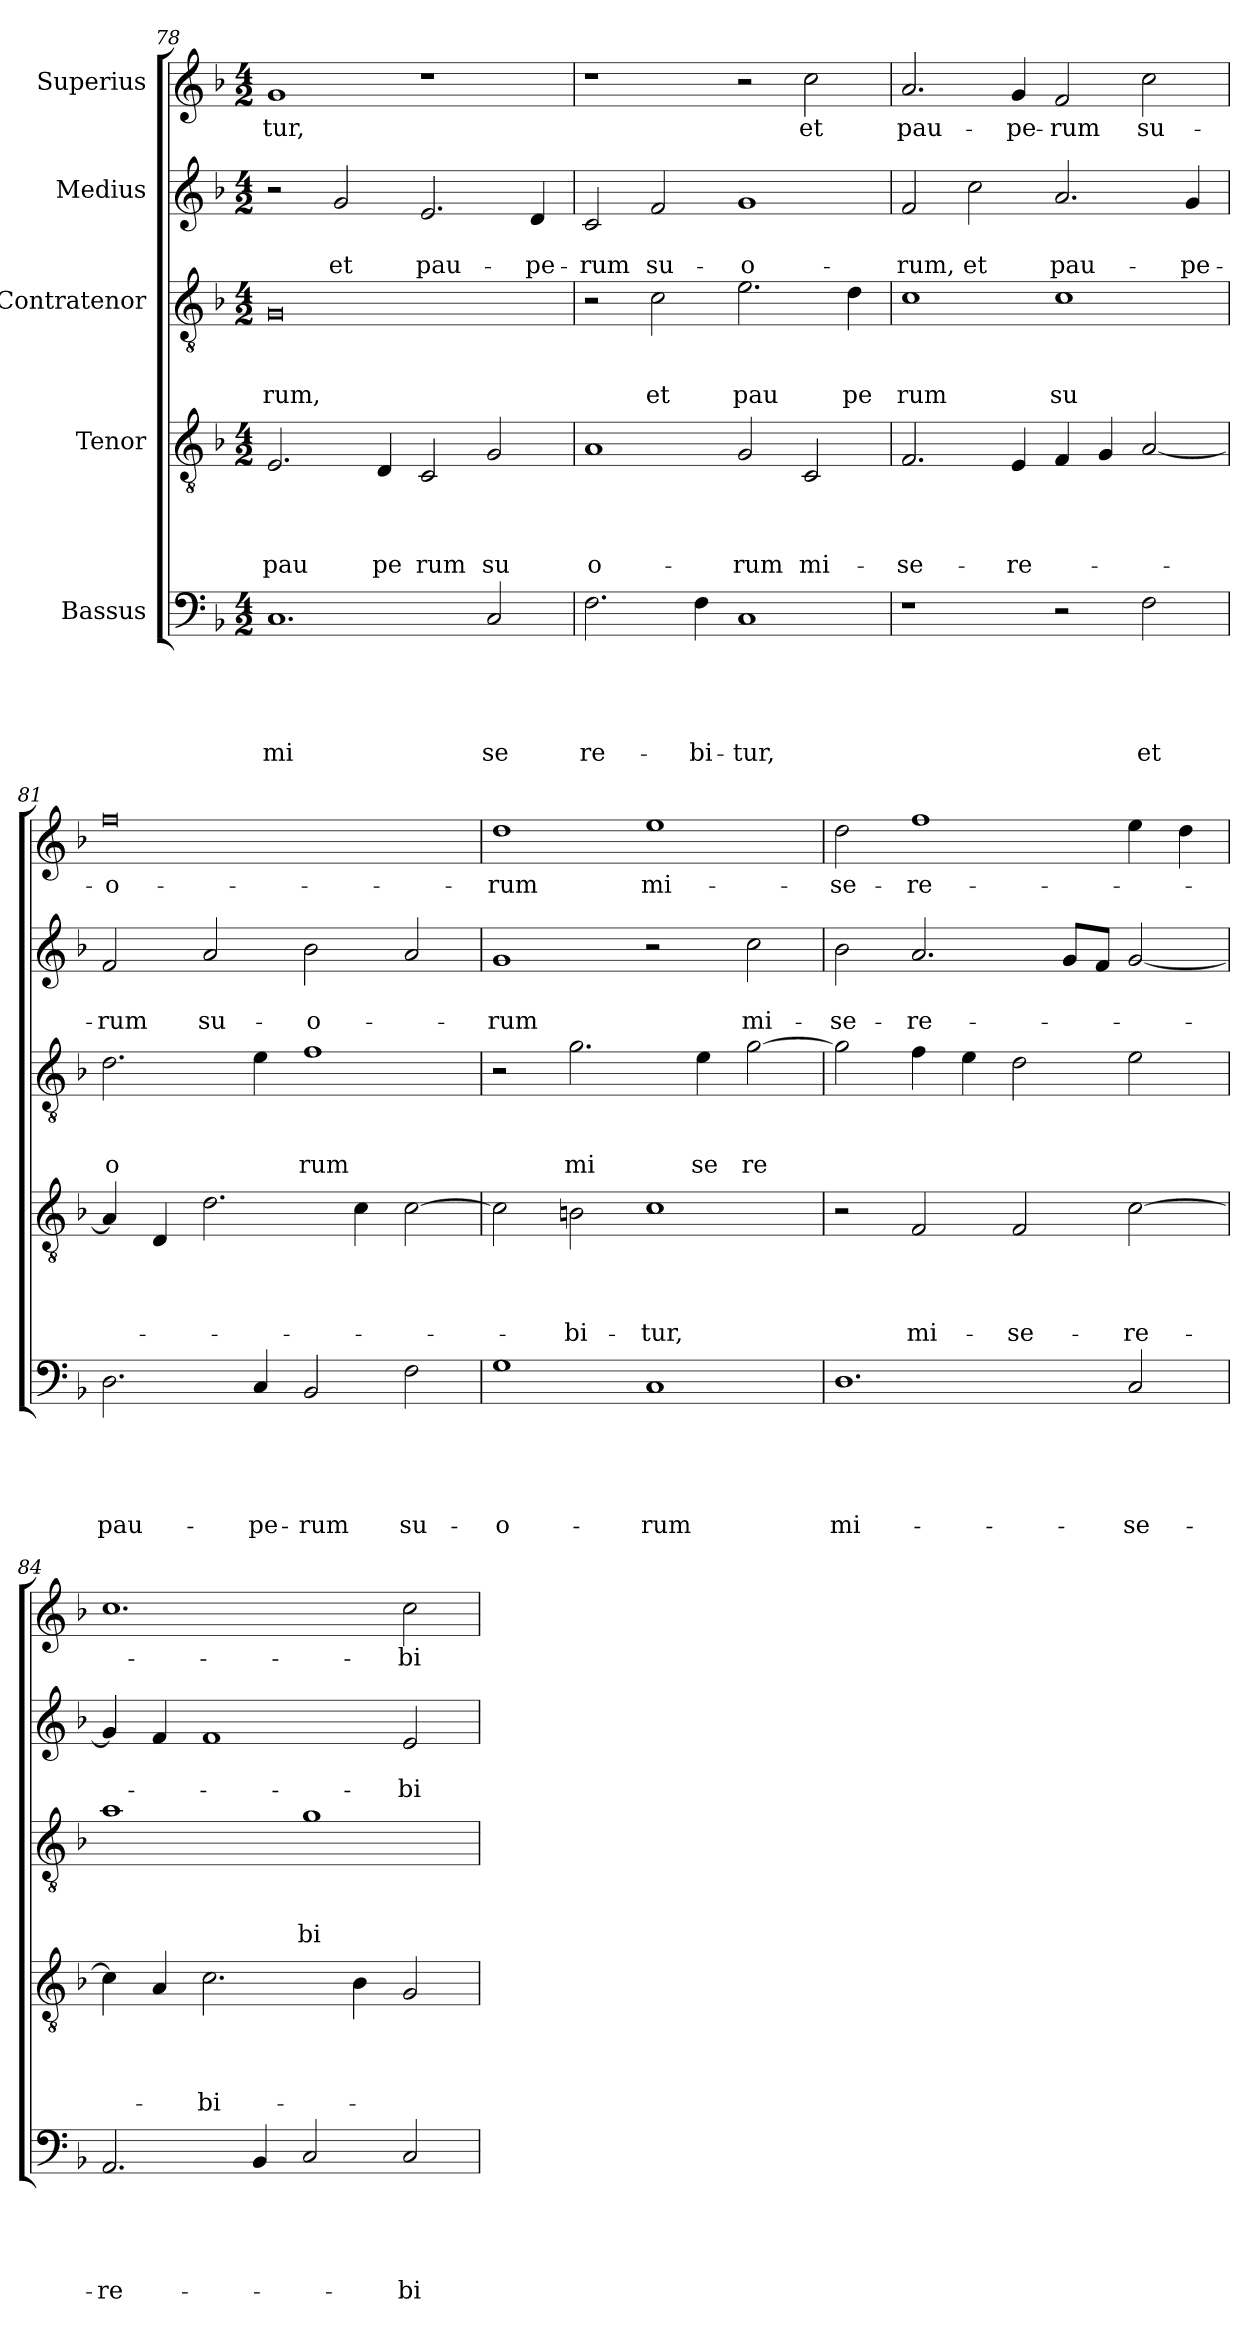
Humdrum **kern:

**kern	**text	**text	**text	**text	**text	**kern	**text	**text	**text	**text	**kern	**text	**text	**text	**kern	**text	**text	**kern	**text
*part5	*part5	*part5	*part5	*part5	*part5	*part4	*part4	*part4	*part4	*part4	*part3	*part3	*part3	*part3	*part2	*part2	*part2	*part1	*part1
*staff5	*staff5	*staff5	*staff5	*staff5	*staff5	*staff4	*staff4	*staff4	*staff4	*staff4	*staff3	*staff3	*staff3	*staff3	*staff2	*staff2	*staff2	*staff1	*staff1
*I"Bassus	*	*	*	*	*	*I"Tenor	*	*	*	*	*I"Contratenor	*	*	*	*I"Medius	*	*	*I"Superius	*
*clefF4	*	*	*	*	*	*clefGv2	*	*	*	*	*clefGv2	*	*	*	*clefG2	*	*	*clefG2	*
*k[b-]	*	*	*	*	*	*k[b-]	*	*	*	*	*k[b-]	*	*	*	*k[b-]	*	*	*k[b-]	*
*F:	*	*	*	*	*	*F:	*	*	*	*	*F:	*	*	*	*F:	*	*	*F:	*
*M4/2	*	*	*	*	*	*M4/2	*	*	*	*	*M4/2	*	*	*	*M4/2	*	*	*M4/2	*
=78	=78	=78	=78	=78	=78	=78	=78	=78	=78	=78	=78	=78	=78	=78	=78	=78	=78	=78	=78
!	!	!	!	!	!LO:LY:b	!	!	!	!	!LO:LY:b	!	!	!	!LO:LY:b	!	!	!	!	!LO:LY:b
1.C	.	.	.	.	mi	2.E/	.	.	.	pau	0G	.	.	rum,	2r	.	.	1g	-tur,
!	!	!	!	!	!	!	!	!	!	!	!	!	!	!	!	!	!LO:LY:b	!	!
.	.	.	.	.	.	.	.	.	.	.	.	.	.	.	2g/	.	et	.	.
!	!	!	!	!	!	!	!	!	!	!LO:LY:b	!	!	!	!	!	!	!	!	!
.	.	.	.	.	.	4D/	.	.	.	pe	.	.	.	.	.	.	.	.	.
!	!	!	!	!	!	!	!	!	!	!LO:LY:b	!	!	!	!	!	!	!LO:LY:b	!	!
.	.	.	.	.	.	2C/	.	.	.	rum	.	.	.	.	2.e/	.	pau-	1r	.
!	!	!	!	!	!LO:LY:b	!	!	!	!	!LO:LY:b	!	!	!	!	!	!	!	!	!
2C/	.	.	.	.	se	2G/	.	.	.	su	.	.	.	.	.	.	.	.	.
!	!	!	!	!	!	!	!	!	!	!	!	!	!	!	!	!	!LO:LY:b	!	!
.	.	.	.	.	.	.	.	.	.	.	.	.	.	.	4d/	.	-pe-	.	.
!!LO:PB:g=z
=79	=79	=79	=79	=79	=79	=79	=79	=79	=79	=79	=79	=79	=79	=79	=79	=79	=79	=79	=79
!	!	!	!	!	!LO:LY:b	!	!	!	!	!LO:LY:b	!	!	!	!	!	!	!LO:LY:b	!	!
2.F\	.	.	.	.	re-	1A	.	.	.	o-	2r	.	.	.	2c/	.	-rum	1r	.
!	!	!	!	!	!	!	!	!	!	!	!	!	!	!LO:LY:b	!	!	!LO:LY:b	!	!
.	.	.	.	.	.	.	.	.	.	.	2c\	.	.	et	2f/	.	su-	.	.
!	!	!	!	!	!LO:LY:b	!	!	!	!	!	!	!	!	!	!	!	!	!	!
4F\	.	.	.	.	-bi-	.	.	.	.	.	.	.	.	.	.	.	.	.	.
!	!	!	!	!	!LO:LY:b	!	!	!	!	!LO:LY:b	!	!	!	!LO:LY:b	!	!	!LO:LY:b	!	!
1C	.	.	.	.	-tur,	2G/	.	.	.	-rum	2.e\	.	.	pau	1g	.	-o-	2r	.
!	!	!	!	!	!	!	!	!	!	!LO:LY:b	!	!	!	!	!	!	!	!	!LO:LY:b
.	.	.	.	.	.	2C/	.	.	.	mi-	.	.	.	.	.	.	.	2cc\	et
!	!	!	!	!	!	!	!	!	!	!	!	!	!	!LO:LY:b	!	!	!	!	!
.	.	.	.	.	.	.	.	.	.	.	4d\	.	.	pe	.	.	.	.	.
=80	=80	=80	=80	=80	=80	=80	=80	=80	=80	=80	=80	=80	=80	=80	=80	=80	=80	=80	=80
!	!	!	!	!	!	!	!	!	!	!LO:LY:b	!	!	!	!LO:LY:b	!	!	!LO:LY:b	!	!LO:LY:b
1r	.	.	.	.	.	2.F/	.	.	.	-se-	1c	.	.	rum	2f/	.	-rum,	2.a/	pau-
!	!	!	!	!	!	!	!	!	!	!	!	!	!	!	!	!	!LO:LY:b	!	!
.	.	.	.	.	.	.	.	.	.	.	.	.	.	.	2cc\	.	et	.	.
!	!	!	!	!	!	!	!	!	!	!LO:LY:b	!	!	!	!	!	!	!	!	!LO:LY:b
.	.	.	.	.	.	4E/	.	.	.	-re-	.	.	.	.	.	.	.	4g/	-pe-
!	!	!	!	!	!	!	!	!	!	!	!	!	!	!LO:LY:b	!	!	!LO:LY:b	!	!LO:LY:b
2r	.	.	.	.	.	4F/	.	.	.	.	1c	.	.	su	2.a/	.	pau-	2f/	-rum
.	.	.	.	.	.	4G/	.	.	.	.	.	.	.	.	.	.	.	.	.
!	!	!	!	!	!LO:LY:b	!	!	!	!	!	!	!	!	!	!	!	!	!	!LO:LY:b
2F\	.	.	.	.	et	[<2A/	.	.	.	.	.	.	.	.	.	.	.	2cc\	su-
!	!	!	!	!	!	!	!	!	!	!	!	!	!	!	!	!	!LO:LY:b	!	!
.	.	.	.	.	.	.	.	.	.	.	.	.	.	.	4g/	.	-pe-	.	.
=81	=81	=81	=81	=81	=81	=81	=81	=81	=81	=81	=81	=81	=81	=81	=81	=81	=81	=81	=81
!	!	!	!	!	!LO:LY:b	!	!	!	!	!	!	!	!	!LO:LY:b	!	!	!LO:LY:b	!	!LO:LY:b
2.D\	.	.	.	.	pau-	4A/]	.	.	.	.	2.d\	.	.	o	2f/	.	-rum	0ff	-o-
.	.	.	.	.	.	4D/	.	.	.	.	.	.	.	.	.	.	.	.	.
!	!	!	!	!	!	!	!	!	!	!	!	!	!	!	!	!	!LO:LY:b	!	!
.	.	.	.	.	.	2.d\	.	.	.	.	.	.	.	.	2a/	.	su-	.	.
!	!	!	!	!	!LO:LY:b	!	!	!	!	!	!	!	!	!	!	!	!	!	!
4C/	.	.	.	.	-pe-	.	.	.	.	.	4e\	.	.	.	.	.	.	.	.
!	!	!	!	!	!LO:LY:b	!	!	!	!	!	!	!	!	!LO:LY:b	!	!	!LO:LY:b	!	!
2BB-/	.	.	.	.	-rum	.	.	.	.	.	1f	.	.	rum	2b-\	.	-o-	.	.
.	.	.	.	.	.	4c\	.	.	.	.	.	.	.	.	.	.	.	.	.
!	!	!	!	!	!LO:LY:b	!	!	!	!	!	!	!	!	!	!	!	!	!	!
2F\	.	.	.	.	su-	[>2c\	.	.	.	.	.	.	.	.	2a/	.	.	.	.
=82	=82	=82	=82	=82	=82	=82	=82	=82	=82	=82	=82	=82	=82	=82	=82	=82	=82	=82	=82
!	!	!	!	!	!LO:LY:b	!	!	!	!	!	!	!	!	!	!	!	!LO:LY:b	!	!LO:LY:b
1G	.	.	.	.	-o-	2c\]	.	.	.	.	2r	.	.	.	1g	.	-rum	1dd	-rum
!	!	!	!	!	!	!	!	!	!	!LO:LY:b	!	!	!	!LO:LY:b	!	!	!	!	!
.	.	.	.	.	.	2Bn\	.	.	.	-bi-	2.g\	.	.	mi	.	.	.	.	.
!	!	!	!	!	!LO:LY:b	!	!	!	!	!LO:LY:b	!	!	!	!	!	!	!	!	!LO:LY:b
1C	.	.	.	.	-rum	1c	.	.	.	-tur,	.	.	.	.	2r	.	.	1ee	mi-
!	!	!	!	!	!	!	!	!	!	!	!	!	!	!LO:LY:b	!	!	!	!	!
.	.	.	.	.	.	.	.	.	.	.	4e\	.	.	se	.	.	.	.	.
!	!	!	!	!	!	!	!	!	!	!	!	!	!	!LO:LY:b	!	!	!LO:LY:b	!	!
.	.	.	.	.	.	.	.	.	.	.	[>2g\	.	.	re	2cc\	.	mi-	.	.
=83	=83	=83	=83	=83	=83	=83	=83	=83	=83	=83	=83	=83	=83	=83	=83	=83	=83	=83	=83
!	!	!	!	!	!LO:LY:b	!	!	!	!	!	!	!	!	!	!	!	!LO:LY:b	!	!LO:LY:b
1.D	.	.	.	.	mi-	2r	.	.	.	.	2g\]	.	.	.	2b-\	.	-se-	2dd\	-se-
!	!	!	!	!	!	!	!	!	!	!LO:LY:b	!	!	!	!	!	!	!LO:LY:b	!	!LO:LY:b
.	.	.	.	.	.	2F/	.	.	.	mi-	4f\	.	.	.	2.a/	.	-re-	1ff	-re-
.	.	.	.	.	.	.	.	.	.	.	4e\	.	.	.	.	.	.	.	.
!	!	!	!	!	!	!	!	!	!	!LO:LY:b	!	!	!	!	!	!	!	!	!
.	.	.	.	.	.	2F/	.	.	.	-se-	2d\	.	.	.	.	.	.	.	.
.	.	.	.	.	.	.	.	.	.	.	.	.	.	.	8g/L	.	.	.	.
.	.	.	.	.	.	.	.	.	.	.	.	.	.	.	8f/J	.	.	.	.
!	!	!	!	!	!LO:LY:b	!	!	!	!	!LO:LY:b	!	!	!	!	!	!	!	!	!
2C/	.	.	.	.	-se-	[>2c\	.	.	.	-re-	2e\	.	.	.	[<2g/	.	.	4ee\	.
.	.	.	.	.	.	.	.	.	.	.	.	.	.	.	.	.	.	4dd\	.
=84	=84	=84	=84	=84	=84	=84	=84	=84	=84	=84	=84	=84	=84	=84	=84	=84	=84	=84	=84
!	!	!	!	!	!LO:LY:b	!	!	!	!	!	!	!	!	!	!	!	!	!	!
2.AA/	.	.	.	.	-re-	4c\]	.	.	.	.	1a	.	.	.	4g/]	.	.	1.cc	.
.	.	.	.	.	.	4A/	.	.	.	.	.	.	.	.	4f/	.	.	.	.
!	!	!	!	!	!	!	!	!	!	!LO:LY:b	!	!	!	!	!	!	!	!	!
.	.	.	.	.	.	2.c\	.	.	.	-bi-	.	.	.	.	1f	.	.	.	.
4BB-/	.	.	.	.	.	.	.	.	.	.	.	.	.	.	.	.	.	.	.
!	!	!	!	!	!	!	!	!	!	!	!	!	!	!LO:LY:b	!	!	!	!	!
2C/	.	.	.	.	.	.	.	.	.	.	1g	.	.	bi	.	.	.	.	.
.	.	.	.	.	.	4B-\	.	.	.	.	.	.	.	.	.	.	.	.	.
!	!	!	!	!	!LO:LY:b	!	!	!	!	!	!	!	!	!	!	!	!LO:LY:b	!	!LO:LY:b
2C/	.	.	.	.	-bi-	2G/	.	.	.	.	.	.	.	.	2e/	.	-bi-	2cc\	-bi-
=	=	=	=	=	=	=	=	=	=	=	=	=	=	=	=	=	=	=	=
*-	*-	*-	*-	*-	*-	*-	*-	*-	*-	*-	*-	*-	*-	*-	*-	*-	*-	*-	*-
